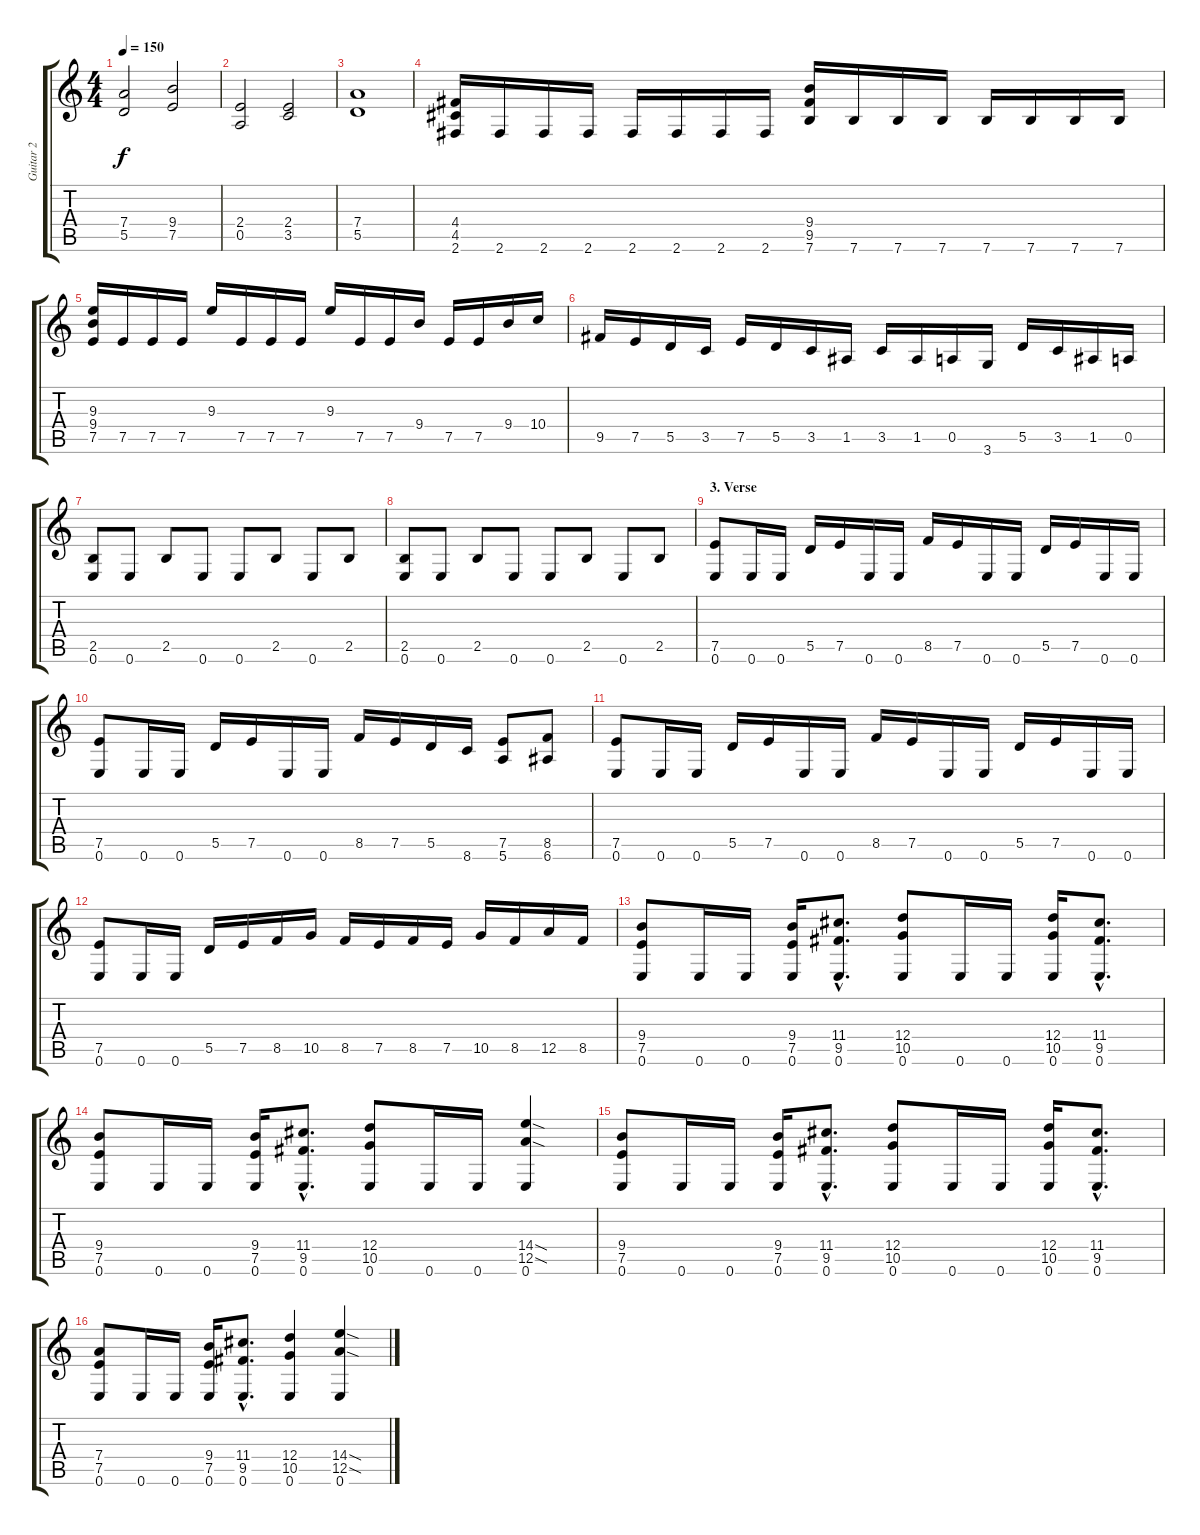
\track ("Guitar 2" "Guitar 2") {instrument distortionguitar}
\staff {score tabs}
\tuning (E4 B3 G3 D3 A2 E2) {hide}
\ts (4 4)
\tempo 150
\clef g2
\ks c
(7.4 5.5).2{dy f} (9.4 7.5).2 |
(2.4 0.5).2 (2.4 3.5).2 |
(7.4 5.5).1 |
(4.4 4.5 2.6).16 2.6.16 2.6.16 2.6.16 2.6.16 2.6.16 2.6.16 2.6.16 (9.4 9.5 7.6).16 7.6.16 7.6.16 7.6.16 7.6.16 7.6.16 7.6.16 7.6.16 |
(9.3 9.4 7.5).16 7.5.16 7.5.16 7.5.16 9.3.16 7.5.16 7.5.16 7.5.16 9.3.16 7.5.16 7.5.16 9.4.16 7.5.16 7.5.16 9.4.16 10.4.16 |
9.5.16 7.5.16 5.5.16 3.5.16 7.5.16 5.5.16 3.5.16 1.5.16 3.5.16 1.5.16 0.5.16 3.6.16 5.5.16 3.5.16 1.5.16 0.5.16 |
(2.5 0.6).8 0.6.8 2.5.8 0.6.8 0.6.8 2.5.8 0.6.8 2.5.8 |
(2.5 0.6).8 0.6.8 2.5.8 0.6.8 0.6.8 2.5.8 0.6.8 2.5.8 |
\section ("" "3. Verse")
(7.5 0.6).8 0.6.16 0.6.16 5.5.16 7.5.16 0.6.16 0.6.16 8.5.16 7.5.16 0.6.16 0.6.16 5.5.16 7.5.16 0.6.16 0.6.16 |
(7.5 0.6).8 0.6.16 0.6.16 5.5.16 7.5.16 0.6.16 0.6.16 8.5.16 7.5.16 5.5.16 8.6.16 (7.5 5.6).8 (8.5 6.6).8 |
(7.5 0.6).8 0.6.16 0.6.16 5.5.16 7.5.16 0.6.16 0.6.16 8.5.16 7.5.16 0.6.16 0.6.16 5.5.16 7.5.16 0.6.16 0.6.16 |
(7.5 0.6).8 0.6.16 0.6.16 5.5.16 7.5.16 8.5.16 10.5.16 8.5.16 7.5.16 8.5.16 7.5.16 10.5.16 8.5.16 12.5.16 8.5.16 |
(9.4 7.5 0.6).8 0.6.16 0.6.16 (9.4 7.5 0.6).16 (11.4{hac} 9.5{hac} 0.6{hac}).8{d} (12.4 10.5 0.6).8 0.6.16 0.6.16 (12.4 10.5 0.6).16 (11.4{hac} 9.5{hac} 0.6{hac}).8{d} |
(9.4 7.5 0.6).8 0.6.16 0.6.16 (9.4 7.5 0.6).16 (11.4{hac} 9.5{hac} 0.6{hac}).8{d} (12.4 10.5 0.6).8 0.6.16 0.6.16 (14.4{sod} 12.5{sod} 0.6).4 |
(9.4 7.5 0.6).8 0.6.16 0.6.16 (9.4 7.5 0.6).16 (11.4{hac} 9.5{hac} 0.6{hac}).8{d} (12.4 10.5 0.6).8 0.6.16 0.6.16 (12.4 10.5 0.6).16 (11.4{hac} 9.5{hac} 0.6{hac}).8{d} |
(7.4 7.5 0.6).8 0.6.16 0.6.16 (9.4 7.5 0.6).16 (11.4{hac} 9.5{hac} 0.6{hac}).8{d} (12.4 10.5 0.6).4 (14.4{sod} 12.5{sod} 0.6).4
